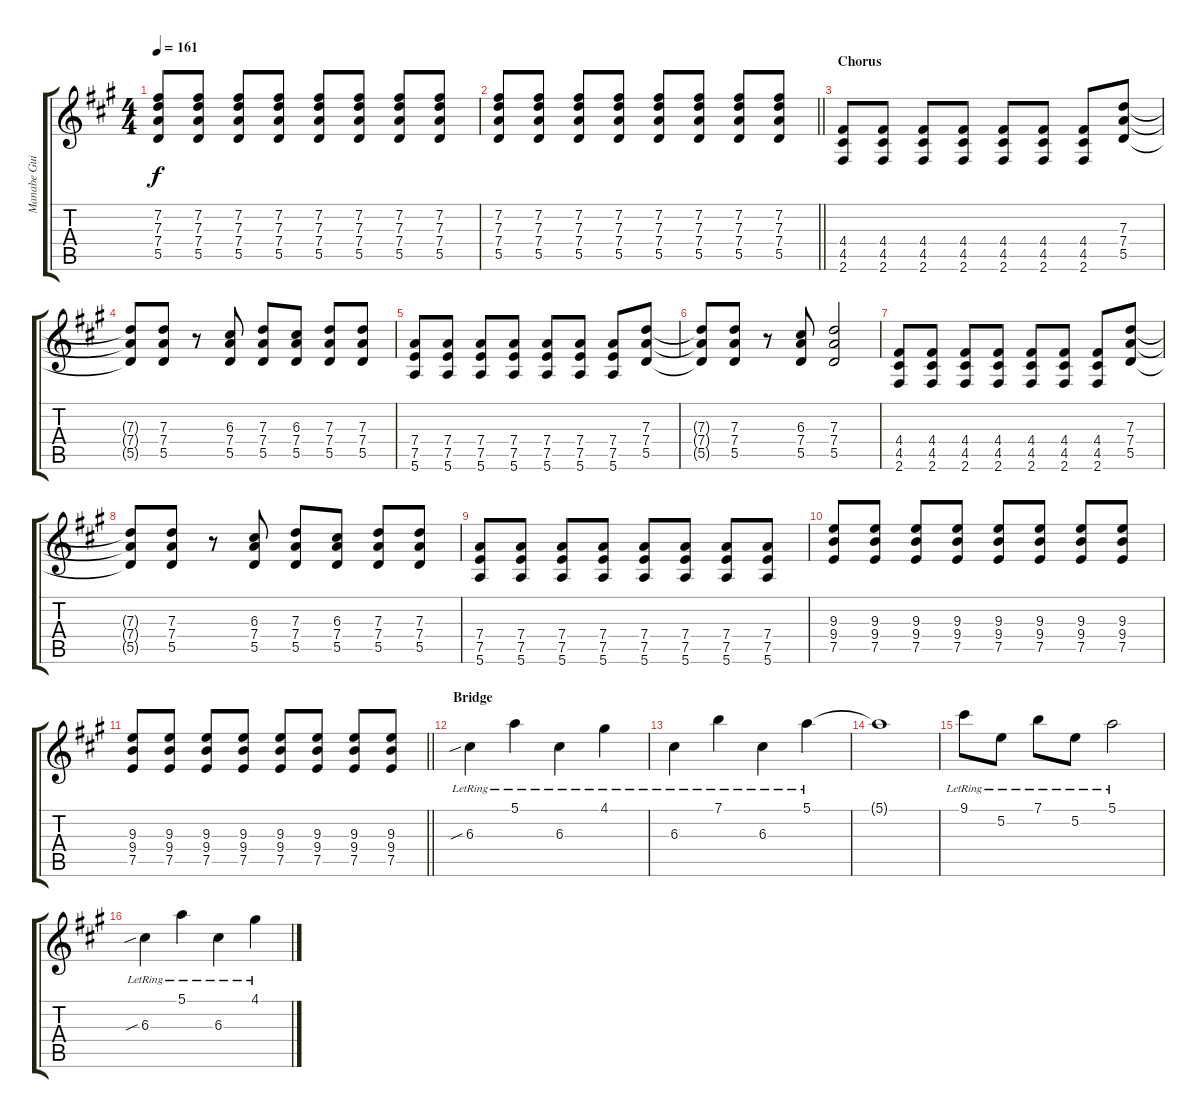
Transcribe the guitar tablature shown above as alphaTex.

\track ("Manabe Guitar" "Manabe Gui") {instrument electricguitarclean}
\staff {score tabs}
\tuning (E4 B3 G3 D3 A2 E2) {hide}
\ts (4 4)
\tempo 161
\clef g2
\ks a
(7.2 7.3 7.4 5.5).8{dy f} (7.2 7.3 7.4 5.5).8 (7.2 7.3 7.4 5.5).8 (7.2 7.3 7.4 5.5).8 (7.2 7.3 7.4 5.5).8 (7.2 7.3 7.4 5.5).8 (7.2 7.3 7.4 5.5).8 (7.2 7.3 7.4 5.5).8 |
\barLineRight lightlight
(7.2 7.3 7.4 5.5).8 (7.2 7.3 7.4 5.5).8 (7.2 7.3 7.4 5.5).8 (7.2 7.3 7.4 5.5).8 (7.2 7.3 7.4 5.5).8 (7.2 7.3 7.4 5.5).8 (7.2 7.3 7.4 5.5).8 (7.2 7.3 7.4 5.5).8 |
\section ("" "Chorus")
(4.4 4.5 2.6).8 (4.4 4.5 2.6).8 (4.4 4.5 2.6).8 (4.4 4.5 2.6).8 (4.4 4.5 2.6).8 (4.4 4.5 2.6).8 (4.4 4.5 2.6).8 (7.3 7.4 5.5).8 |
(7.3{t} 7.4{t} 5.5{t}).8 (7.3 7.4 5.5).8 r.8 (6.3 7.4 5.5).8 (7.3 7.4 5.5).8 (6.3 7.4 5.5).8 (7.3 7.4 5.5).8 (7.3 7.4 5.5).8 |
(7.4 7.5 5.6).8 (7.4 7.5 5.6).8 (7.4 7.5 5.6).8 (7.4 7.5 5.6).8 (7.4 7.5 5.6).8 (7.4 7.5 5.6).8 (7.4 7.5 5.6).8 (7.3 7.4 5.5).8 |
(7.3{t} 7.4{t} 5.5{t}).8 (7.3 7.4 5.5).8 r.8 (6.3 7.4 5.5).8 (7.3 7.4 5.5).2 |
(4.4 4.5 2.6).8 (4.4 4.5 2.6).8 (4.4 4.5 2.6).8 (4.4 4.5 2.6).8 (4.4 4.5 2.6).8 (4.4 4.5 2.6).8 (4.4 4.5 2.6).8 (7.3 7.4 5.5).8 |
(7.3{t} 7.4{t} 5.5{t}).8 (7.3 7.4 5.5).8 r.8 (6.3 7.4 5.5).8 (7.3 7.4 5.5).8 (6.3 7.4 5.5).8 (7.3 7.4 5.5).8 (7.3 7.4 5.5).8 |
(7.4 7.5 5.6).8 (7.4 7.5 5.6).8 (7.4 7.5 5.6).8 (7.4 7.5 5.6).8 (7.4 7.5 5.6).8 (7.4 7.5 5.6).8 (7.4 7.5 5.6).8 (7.4 7.5 5.6).8 |
(9.3 9.4 7.5).8 (9.3 9.4 7.5).8 (9.3 9.4 7.5).8 (9.3 9.4 7.5).8 (9.3 9.4 7.5).8 (9.3 9.4 7.5).8 (9.3 9.4 7.5).8 (9.3 9.4 7.5).8 |
\barLineRight lightlight
(9.3 9.4 7.5).8 (9.3 9.4 7.5).8 (9.3 9.4 7.5).8 (9.3 9.4 7.5).8 (9.3 9.4 7.5).8 (9.3 9.4 7.5).8 (9.3 9.4 7.5).8 (9.3 9.4 7.5).8 |
\section ("" "Bridge")
6.3{sib lr}.4 5.1{lr}.4 6.3{lr}.4 4.1{lr}.4 |
6.3{lr}.4 7.1{lr}.4 6.3{lr}.4 5.1{lr}.4 |
5.1{t}.1 |
9.1{lr}.8 5.2{lr}.8 7.1{lr}.8 5.2{lr}.8 5.1{lr}.2 |
6.3{sib lr}.4 5.1{lr}.4 6.3{lr}.4 4.1{lr}.4
